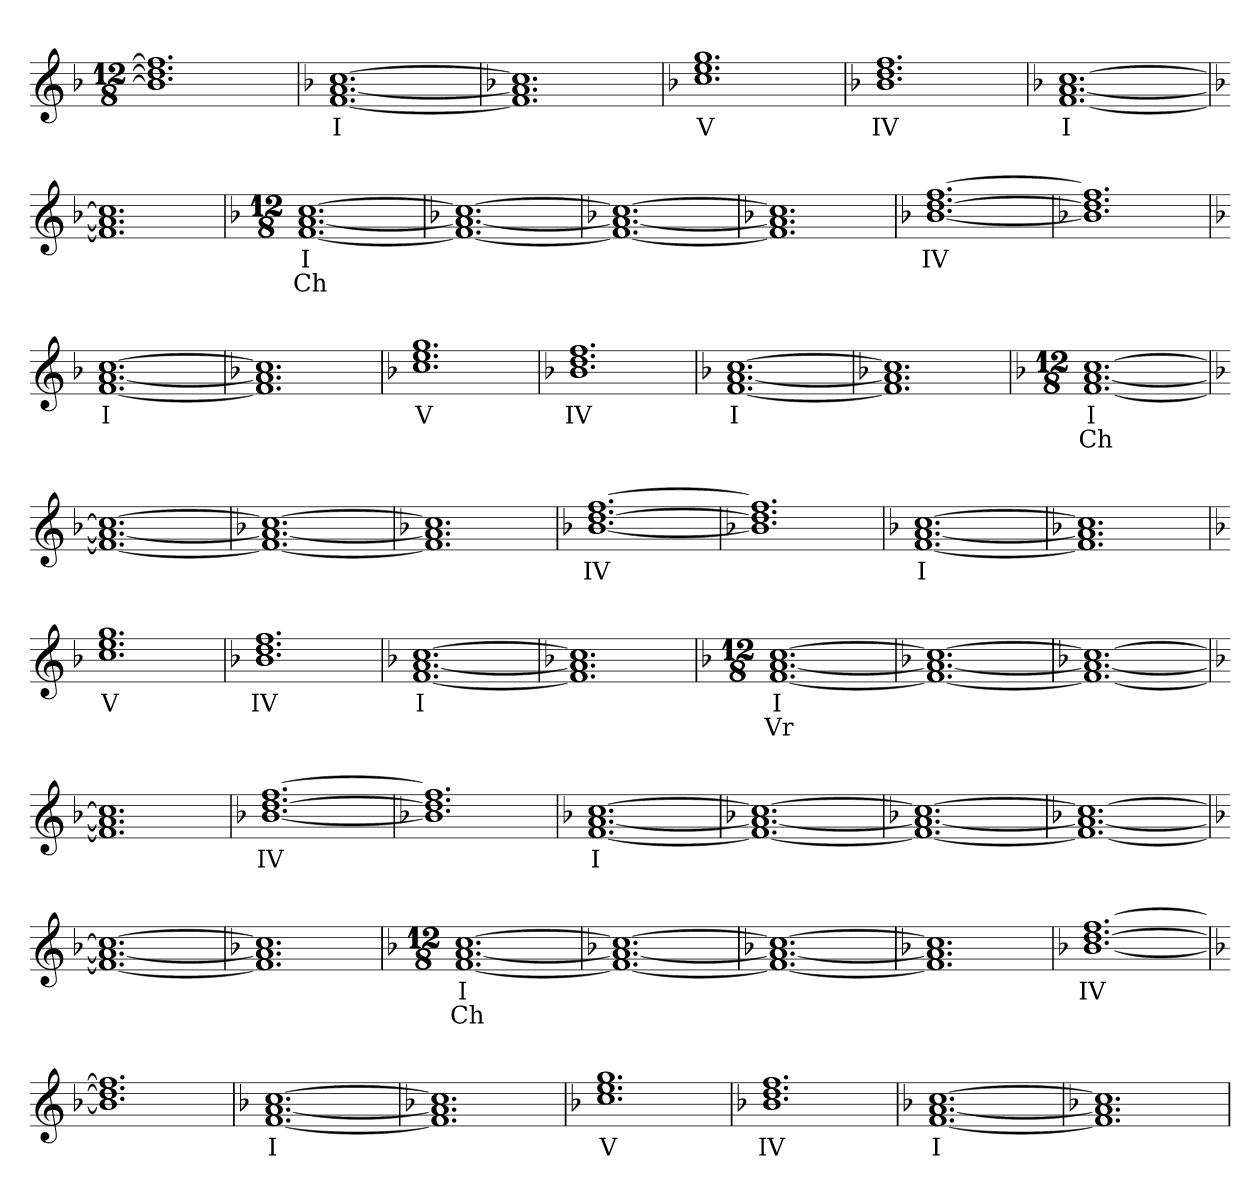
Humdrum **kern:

**kern	**text	**text
*part1	*part1	*part1
*staff1	*staff1	*staff1
*k[b-]	*	*
*F:	*	*
*M12/8	*	*
=	=	=
1.b-] 1.dd] 1.ff]	.	.
=	=	=
*k[b-]	*	*
*F:	*	*
[1.f [1.a [1.cc	I	.
=	=	=
*k[b-]	*	*
*F:	*	*
1.f] 1.a] 1.cc]	.	.
=	=	=
*k[b-]	*	*
*F:	*	*
1.cc 1.ee 1.gg	V	.
=	=	=
*k[b-]	*	*
*F:	*	*
1.b- 1.dd 1.ff	IV	.
=	=	=
*k[b-]	*	*
*F:	*	*
[1.f [1.a [1.cc	I	.
=	=	=
*k[b-]	*	*
*F:	*	*
1.f] 1.a] 1.cc]	.	.
=	=	=
*k[b-]	*	*
*F:	*	*
*M12/8	*	*
[1.f [1.a [1.cc	I	Ch
=	=	=
*k[b-]	*	*
*F:	*	*
1.f_ 1.a_ 1.cc_	.	.
=	=	=
*k[b-]	*	*
*F:	*	*
1.f_ 1.a_ 1.cc_	.	.
=	=	=
*k[b-]	*	*
*F:	*	*
1.f] 1.a] 1.cc]	.	.
=	=	=
*k[b-]	*	*
*F:	*	*
[1.b- [1.dd [1.ff	IV	.
=	=	=
*k[b-]	*	*
*F:	*	*
1.b-] 1.dd] 1.ff]	.	.
=	=	=
*k[b-]	*	*
*F:	*	*
[1.f [1.a [1.cc	I	.
=	=	=
*k[b-]	*	*
*F:	*	*
1.f] 1.a] 1.cc]	.	.
=	=	=
*k[b-]	*	*
*F:	*	*
1.cc 1.ee 1.gg	V	.
=	=	=
*k[b-]	*	*
*F:	*	*
1.b- 1.dd 1.ff	IV	.
=	=	=
*k[b-]	*	*
*F:	*	*
[1.f [1.a [1.cc	I	.
=	=	=
*k[b-]	*	*
*F:	*	*
1.f] 1.a] 1.cc]	.	.
=	=	=
*k[b-]	*	*
*F:	*	*
*M12/8	*	*
[1.f [1.a [1.cc	I	Ch
=	=	=
*k[b-]	*	*
*F:	*	*
1.f_ 1.a_ 1.cc_	.	.
=	=	=
*k[b-]	*	*
*F:	*	*
1.f_ 1.a_ 1.cc_	.	.
=	=	=
*k[b-]	*	*
*F:	*	*
1.f] 1.a] 1.cc]	.	.
=	=	=
*k[b-]	*	*
*F:	*	*
[1.b- [1.dd [1.ff	IV	.
=	=	=
*k[b-]	*	*
*F:	*	*
1.b-] 1.dd] 1.ff]	.	.
=	=	=
*k[b-]	*	*
*F:	*	*
[1.f [1.a [1.cc	I	.
=	=	=
*k[b-]	*	*
*F:	*	*
1.f] 1.a] 1.cc]	.	.
=	=	=
*k[b-]	*	*
*F:	*	*
1.cc 1.ee 1.gg	V	.
=	=	=
*k[b-]	*	*
*F:	*	*
1.b- 1.dd 1.ff	IV	.
=	=	=
*k[b-]	*	*
*F:	*	*
[1.f [1.a [1.cc	I	.
=	=	=
*k[b-]	*	*
*F:	*	*
1.f] 1.a] 1.cc]	.	.
=	=	=
*k[b-]	*	*
*F:	*	*
*M12/8	*	*
[1.f [1.a [1.cc	I	Vr
=	=	=
*k[b-]	*	*
*F:	*	*
1.f_ 1.a_ 1.cc_	.	.
=	=	=
*k[b-]	*	*
*F:	*	*
1.f_ 1.a_ 1.cc_	.	.
=	=	=
*k[b-]	*	*
*F:	*	*
1.f] 1.a] 1.cc]	.	.
=	=	=
*k[b-]	*	*
*F:	*	*
[1.b- [1.dd [1.ff	IV	.
=	=	=
*k[b-]	*	*
*F:	*	*
1.b-] 1.dd] 1.ff]	.	.
=	=	=
*k[b-]	*	*
*F:	*	*
[1.f [1.a [1.cc	I	.
=	=	=
*k[b-]	*	*
*F:	*	*
1.f_ 1.a_ 1.cc_	.	.
=	=	=
*k[b-]	*	*
*F:	*	*
1.f_ 1.a_ 1.cc_	.	.
=	=	=
*k[b-]	*	*
*F:	*	*
1.f_ 1.a_ 1.cc_	.	.
=	=	=
*k[b-]	*	*
*F:	*	*
1.f_ 1.a_ 1.cc_	.	.
=	=	=
*k[b-]	*	*
*F:	*	*
1.f] 1.a] 1.cc]	.	.
=	=	=
*k[b-]	*	*
*F:	*	*
*M12/8	*	*
[1.f [1.a [1.cc	I	Ch
=	=	=
*k[b-]	*	*
*F:	*	*
1.f_ 1.a_ 1.cc_	.	.
=	=	=
*k[b-]	*	*
*F:	*	*
1.f_ 1.a_ 1.cc_	.	.
=	=	=
*k[b-]	*	*
*F:	*	*
1.f] 1.a] 1.cc]	.	.
=	=	=
*k[b-]	*	*
*F:	*	*
[1.b- [1.dd [1.ff	IV	.
=	=	=
*k[b-]	*	*
*F:	*	*
1.b-] 1.dd] 1.ff]	.	.
=	=	=
*k[b-]	*	*
*F:	*	*
[1.f [1.a [1.cc	I	.
=	=	=
*k[b-]	*	*
*F:	*	*
1.f] 1.a] 1.cc]	.	.
=	=	=
*k[b-]	*	*
*F:	*	*
1.cc 1.ee 1.gg	V	.
=	=	=
*k[b-]	*	*
*F:	*	*
1.b- 1.dd 1.ff	IV	.
=	=	=
*k[b-]	*	*
*F:	*	*
[1.f [1.a [1.cc	I	.
=	=	=
*k[b-]	*	*
*F:	*	*
1.f] 1.a] 1.cc]	.	.
=	=	=
*-	*-	*-
